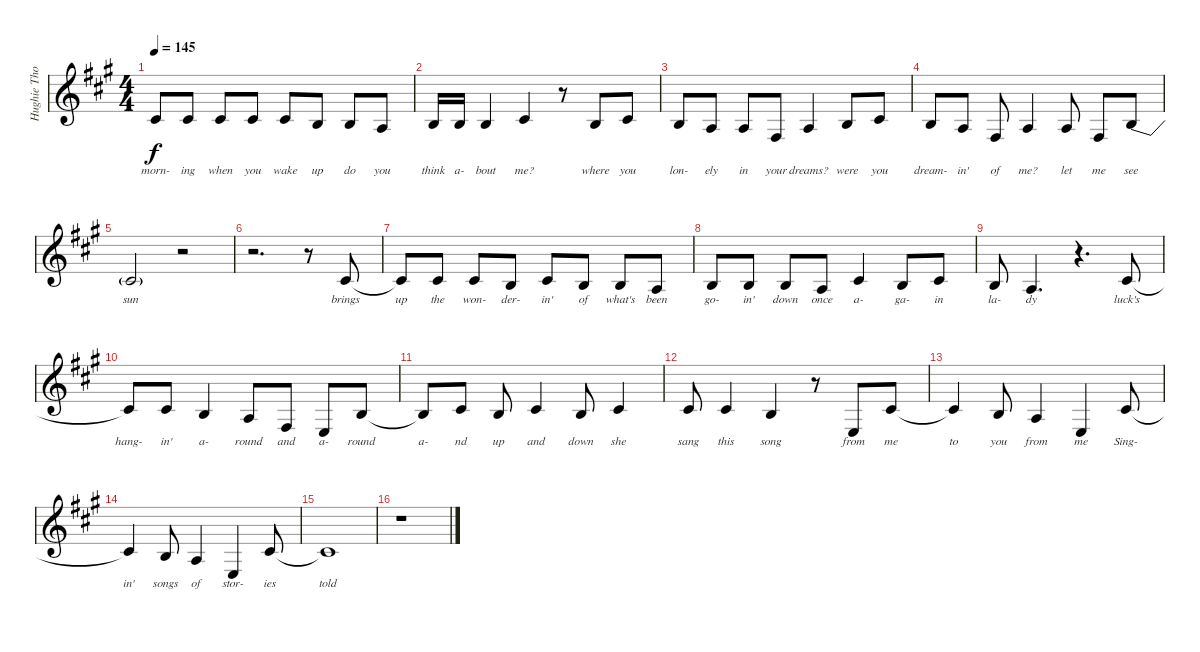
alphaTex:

\track ("Hughie Thomasson Vocals" "Hughie Tho") {instrument violin}
\staff {score}
\tuning (E4 B3 G3 D3 A2 E2) {hide}
\ts (4 4)
\tempo 145
\clef g2
\ks a
2.2.8{lyrics (0 "morn-") lyrics (1 "") lyrics (2 "") lyrics (3 "") lyrics (4 "") dy f} 2.2.8{lyrics (0 "ing") lyrics (1 "") lyrics (2 "") lyrics (3 "") lyrics (4 "")} 2.2.8{lyrics (0 "when") lyrics (1 "") lyrics (2 "") lyrics (3 "") lyrics (4 "")} 2.2.8{lyrics (0 "you") lyrics (1 "") lyrics (2 "") lyrics (3 "") lyrics (4 "")} 2.2.8{lyrics (0 "wake") lyrics (1 "") lyrics (2 "") lyrics (3 "") lyrics (4 "")} 4.3.8{lyrics (0 "up") lyrics (1 "") lyrics (2 "") lyrics (3 "") lyrics (4 "")} 4.3.8{lyrics (0 "do") lyrics (1 "") lyrics (2 "") lyrics (3 "") lyrics (4 "")} 2.3.8{lyrics (0 "you") lyrics (1 "") lyrics (2 "") lyrics (3 "") lyrics (4 "")} |
4.3.16{lyrics (0 "think") lyrics (1 "") lyrics (2 "") lyrics (3 "") lyrics (4 "")} 4.3.16{lyrics (0 "a-") lyrics (1 "") lyrics (2 "") lyrics (3 "") lyrics (4 "")} 4.3.4{lyrics (0 "bout") lyrics (1 "") lyrics (2 "") lyrics (3 "") lyrics (4 "")} 2.2.4{lyrics (0 "me?") lyrics (1 "") lyrics (2 "") lyrics (3 "") lyrics (4 "")} r.8 4.3.8{lyrics (0 "where") lyrics (1 "") lyrics (2 "") lyrics (3 "") lyrics (4 "")} 2.2.8{lyrics (0 "you") lyrics (1 "") lyrics (2 "") lyrics (3 "") lyrics (4 "")} |
4.3.8{lyrics (0 "lon-") lyrics (1 "") lyrics (2 "") lyrics (3 "") lyrics (4 "")} 2.3.8{lyrics (0 "ely") lyrics (1 "") lyrics (2 "") lyrics (3 "") lyrics (4 "")} 2.3.8{lyrics (0 "in") lyrics (1 "") lyrics (2 "") lyrics (3 "") lyrics (4 "")} 4.4.8{lyrics (0 "your") lyrics (1 "") lyrics (2 "") lyrics (3 "") lyrics (4 "")} 2.3.4{lyrics (0 "dreams?") lyrics (1 "") lyrics (2 "") lyrics (3 "") lyrics (4 "")} 4.3.8{lyrics (0 "were") lyrics (1 "") lyrics (2 "") lyrics (3 "") lyrics (4 "")} 2.2.8{lyrics (0 "you") lyrics (1 "") lyrics (2 "") lyrics (3 "") lyrics (4 "")} |
4.3.8{lyrics (0 "dream-") lyrics (1 "") lyrics (2 "") lyrics (3 "") lyrics (4 "")} 2.3.8{lyrics (0 "in'") lyrics (1 "") lyrics (2 "") lyrics (3 "") lyrics (4 "")} 4.4.8{lyrics (0 "of") lyrics (1 "") lyrics (2 "") lyrics (3 "") lyrics (4 "")} 2.3.4{lyrics (0 "me?") lyrics (1 "") lyrics (2 "") lyrics (3 "") lyrics (4 "")} 2.3.8{lyrics (0 "let") lyrics (1 "") lyrics (2 "") lyrics (3 "") lyrics (4 "")} 4.4.8{lyrics (0 "me") lyrics (1 "") lyrics (2 "") lyrics (3 "") lyrics (4 "")} 4.3{be (custom 0 0 5 4 10 4 15 0 20 0 25 4 30 4 45 4 50 4 60 4)}.8{lyrics (0 "see") lyrics (1 "") lyrics (2 "") lyrics (3 "") lyrics (4 "")} |
4.3{t}.2{lyrics (0 "sun") lyrics (1 "") lyrics (2 "") lyrics (3 "") lyrics (4 "")} r.2 |
r.2{d} r.8 2.2.8{lyrics (0 "brings") lyrics (1 "") lyrics (2 "") lyrics (3 "") lyrics (4 "")} |
2.2{t}.8{lyrics (0 "up") lyrics (1 "") lyrics (2 "") lyrics (3 "") lyrics (4 "")} 2.2.8{lyrics (0 "the") lyrics (1 "") lyrics (2 "") lyrics (3 "") lyrics (4 "")} 2.2.8{lyrics (0 "won-") lyrics (1 "") lyrics (2 "") lyrics (3 "") lyrics (4 "")} 4.3.8{lyrics (0 "der-") lyrics (1 "") lyrics (2 "") lyrics (3 "") lyrics (4 "")} 2.2.8{lyrics (0 "in'") lyrics (1 "") lyrics (2 "") lyrics (3 "") lyrics (4 "")} 4.3.8{lyrics (0 "of") lyrics (1 "") lyrics (2 "") lyrics (3 "") lyrics (4 "")} 4.3.8{lyrics (0 "what's") lyrics (1 "") lyrics (2 "") lyrics (3 "") lyrics (4 "")} 2.3.8{lyrics (0 "been") lyrics (1 "") lyrics (2 "") lyrics (3 "") lyrics (4 "")} |
4.3.8{lyrics (0 "go-") lyrics (1 "") lyrics (2 "") lyrics (3 "") lyrics (4 "")} 4.3.8{lyrics (0 "in'") lyrics (1 "") lyrics (2 "") lyrics (3 "") lyrics (4 "")} 4.3.8{lyrics (0 "down") lyrics (1 "") lyrics (2 "") lyrics (3 "") lyrics (4 "")} 2.3.8{lyrics (0 "once") lyrics (1 "") lyrics (2 "") lyrics (3 "") lyrics (4 "")} 2.2.4{lyrics (0 "a-") lyrics (1 "") lyrics (2 "") lyrics (3 "") lyrics (4 "")} 4.3.8{lyrics (0 "ga-") lyrics (1 "") lyrics (2 "") lyrics (3 "") lyrics (4 "")} 2.2.8{lyrics (0 "in") lyrics (1 "") lyrics (2 "") lyrics (3 "") lyrics (4 "")} |
4.3.8{lyrics (0 "la-") lyrics (1 "") lyrics (2 "") lyrics (3 "") lyrics (4 "")} 2.3.4{d lyrics (0 "dy") lyrics (1 "") lyrics (2 "") lyrics (3 "") lyrics (4 "")} r.4{d} 2.2.8{lyrics (0 "luck's") lyrics (1 "") lyrics (2 "") lyrics (3 "") lyrics (4 "")} |
2.2{t}.8{lyrics (0 "hang-") lyrics (1 "") lyrics (2 "") lyrics (3 "") lyrics (4 "")} 2.2.8{lyrics (0 "in'") lyrics (1 "") lyrics (2 "") lyrics (3 "") lyrics (4 "")} 4.3.4{lyrics (0 "a-") lyrics (1 "") lyrics (2 "") lyrics (3 "") lyrics (4 "")} 2.3.8{lyrics (0 "round") lyrics (1 "") lyrics (2 "") lyrics (3 "") lyrics (4 "")} 4.4.8{lyrics (0 "and") lyrics (1 "") lyrics (2 "") lyrics (3 "") lyrics (4 "")} 2.4.8{lyrics (0 "a-") lyrics (1 "") lyrics (2 "") lyrics (3 "") lyrics (4 "")} 4.3.8{lyrics (0 "round") lyrics (1 "") lyrics (2 "") lyrics (3 "") lyrics (4 "")} |
4.3{t}.8{lyrics (0 "a-") lyrics (1 "") lyrics (2 "") lyrics (3 "") lyrics (4 "")} 2.2.8{lyrics (0 "nd") lyrics (1 "") lyrics (2 "") lyrics (3 "") lyrics (4 "")} 4.3.8{lyrics (0 "up") lyrics (1 "") lyrics (2 "") lyrics (3 "") lyrics (4 "")} 2.2.4{lyrics (0 "and") lyrics (1 "") lyrics (2 "") lyrics (3 "") lyrics (4 "")} 4.3.8{lyrics (0 "down") lyrics (1 "") lyrics (2 "") lyrics (3 "") lyrics (4 "")} 2.2.4{lyrics (0 "she") lyrics (1 "") lyrics (2 "") lyrics (3 "") lyrics (4 "")} |
2.2.8{lyrics (0 "sang") lyrics (1 "") lyrics (2 "") lyrics (3 "") lyrics (4 "")} 2.2.4{lyrics (0 "this") lyrics (1 "") lyrics (2 "") lyrics (3 "") lyrics (4 "")} 4.3.4{lyrics (0 "song") lyrics (1 "") lyrics (2 "") lyrics (3 "") lyrics (4 "")} r.8 2.4.8{lyrics (0 "from") lyrics (1 "") lyrics (2 "") lyrics (3 "") lyrics (4 "")} 2.2.8{lyrics (0 "me") lyrics (1 "") lyrics (2 "") lyrics (3 "") lyrics (4 "")} |
2.2{t}.4{lyrics (0 "to") lyrics (1 "") lyrics (2 "") lyrics (3 "") lyrics (4 "")} 4.3.8{lyrics (0 "you") lyrics (1 "") lyrics (2 "") lyrics (3 "") lyrics (4 "")} 2.3.4{lyrics (0 "from") lyrics (1 "") lyrics (2 "") lyrics (3 "") lyrics (4 "")} 2.4.4{lyrics (0 "me") lyrics (1 "") lyrics (2 "") lyrics (3 "") lyrics (4 "")} 2.2.8{lyrics (0 "Sing-") lyrics (1 "") lyrics (2 "") lyrics (3 "") lyrics (4 "")} |
2.2{t}.4{lyrics (0 "in'") lyrics (1 "") lyrics (2 "") lyrics (3 "") lyrics (4 "")} 4.3.8{lyrics (0 "songs") lyrics (1 "") lyrics (2 "") lyrics (3 "") lyrics (4 "")} 2.3.4{lyrics (0 "of") lyrics (1 "") lyrics (2 "") lyrics (3 "") lyrics (4 "")} 2.4.4{lyrics (0 "stor-") lyrics (1 "") lyrics (2 "") lyrics (3 "") lyrics (4 "")} 2.2.8{lyrics (0 "ies") lyrics (1 "") lyrics (2 "") lyrics (3 "") lyrics (4 "")} |
2.2{t}.1{lyrics (0 "told") lyrics (1 "") lyrics (2 "") lyrics (3 "") lyrics (4 "")} |
r.1
